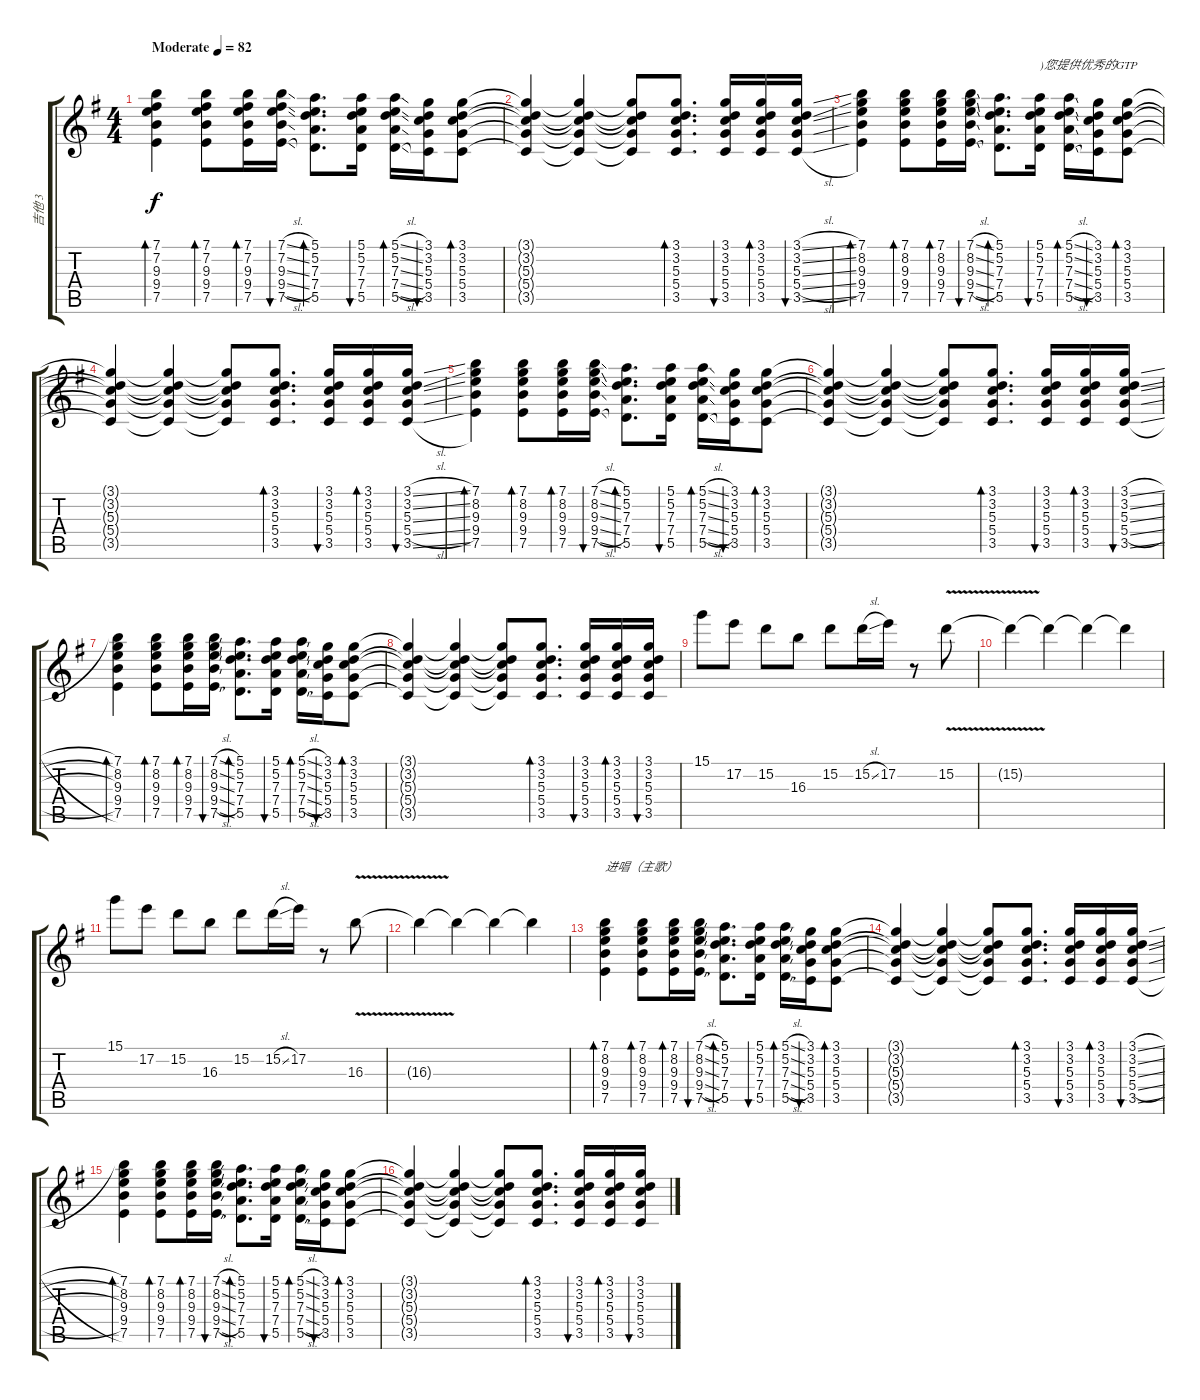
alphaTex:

\track ("吉他 3" "吉他 3") {instrument acousticguitarsteel}
\staff {score tabs}
\tuning (E4 B3 G3 D3 A2 E2) {hide}
\ts (4 4)
\tempo (82 "Moderate")
\clef g2
\ks g
(7.1 7.2 9.3 9.4 7.5).4{bd 30 dy f instrument acousticguitarsteel} (7.1 7.2 9.3 9.4 7.5).8{bd 30} (7.1 7.2 9.3 9.4 7.5).16{bd 30} (7.1{sl} 7.2{sl} 9.3{sl} 9.4{sl} 7.5{sl}).16{bu 30} (5.1 5.2 7.3 7.4 5.5).8{d bd 30} (5.1 5.2 7.3 7.4 5.5).16{bu 30} (5.1{sl} 5.2{sl} 7.3{sl} 7.4{sl} 5.5{sl}).16{bd 30} (3.1 3.2 5.3 5.4 3.5).16{bu 30} (3.1 3.2 5.3 5.4 3.5).8{bd 30} |
(3.1{t} 3.2{t} 5.3{t} 5.4{t} 3.5{t}).4 (3.1{t} 3.2{t} 5.3{t} 5.4{t} 3.5{t}).4 (3.1{t} 3.2{t} 5.3{t} 5.4{t} 3.5{t}).8 (3.1 3.2 5.3 5.4 3.5).8{d bd 30} (3.1 3.2 5.3 5.4 3.5).16{bu 30} (3.1 3.2 5.3 5.4 3.5).16{bd 30} (3.1{sl} 3.2{sl} 5.3{sl} 5.4{sl} 3.5{sl}).16{bu 30} |
(7.1 8.2 9.3 9.4 7.5).4{bd 30} (7.1 8.2 9.3 9.4 7.5).8{bd 30} (7.1 8.2 9.3 9.4 7.5).16{bd 30} (7.1{sl} 8.2{sl} 9.3{sl} 9.4{sl} 7.5{sl}).16{bu 30} (5.1 5.2 7.3 7.4 5.5).8{d bd 30} (5.1 5.2 7.3 7.4 5.5).16{bu 30 txt ")您提供优秀的GTP"} (5.1{sl} 5.2{sl} 7.3{sl} 7.4{sl} 5.5{sl}).16{bd 30} (3.1 3.2 5.3 5.4 3.5).16{bu 30} (3.1 3.2 5.3 5.4 3.5).8{bd 30} |
(3.1{t} 3.2{t} 5.3{t} 5.4{t} 3.5{t}).4 (3.1{t} 3.2{t} 5.3{t} 5.4{t} 3.5{t}).4 (3.1{t} 3.2{t} 5.3{t} 5.4{t} 3.5{t}).8 (3.1 3.2 5.3 5.4 3.5).8{d bd 30} (3.1 3.2 5.3 5.4 3.5).16{bu 30} (3.1 3.2 5.3 5.4 3.5).16{bd 30} (3.1{sl} 3.2{sl} 5.3{sl} 5.4{sl} 3.5{sl}).16{bu 30} |
(7.1 8.2 9.3 9.4 7.5).4{bd 30} (7.1 8.2 9.3 9.4 7.5).8{bd 30} (7.1 8.2 9.3 9.4 7.5).16{bd 30} (7.1{sl} 8.2{sl} 9.3{sl} 9.4{sl} 7.5{sl}).16{bu 30} (5.1 5.2 7.3 7.4 5.5).8{d bd 30} (5.1 5.2 7.3 7.4 5.5).16{bu 30} (5.1{sl} 5.2{sl} 7.3{sl} 7.4{sl} 5.5{sl}).16{bd 30} (3.1 3.2 5.3 5.4 3.5).16{bu 30} (3.1 3.2 5.3 5.4 3.5).8{bd 30} |
(3.1{t} 3.2{t} 5.3{t} 5.4{t} 3.5{t}).4 (3.1{t} 3.2{t} 5.3{t} 5.4{t} 3.5{t}).4 (3.1{t} 3.2{t} 5.3{t} 5.4{t} 3.5{t}).8 (3.1 3.2 5.3 5.4 3.5).8{d bd 30} (3.1 3.2 5.3 5.4 3.5).16{bu 30} (3.1 3.2 5.3 5.4 3.5).16{bd 30} (3.1{sl} 3.2{sl} 5.3{sl} 5.4{sl} 3.5{sl}).16{bu 30} |
(7.1 8.2 9.3 9.4 7.5).4{bd 30} (7.1 8.2 9.3 9.4 7.5).8{bd 30} (7.1 8.2 9.3 9.4 7.5).16{bd 30} (7.1{sl} 8.2{sl} 9.3{sl} 9.4{sl} 7.5{sl}).16{bu 30} (5.1 5.2 7.3 7.4 5.5).8{d bd 30} (5.1 5.2 7.3 7.4 5.5).16{bu 30} (5.1{sl} 5.2{sl} 7.3{sl} 7.4{sl} 5.5{sl}).16{bd 30} (3.1 3.2 5.3 5.4 3.5).16{bu 30} (3.1 3.2 5.3 5.4 3.5).8{bd 30} |
(3.1{t} 3.2{t} 5.3{t} 5.4{t} 3.5{t}).4 (3.1{t} 3.2{t} 5.3{t} 5.4{t} 3.5{t}).4 (3.1{t} 3.2{t} 5.3{t} 5.4{t} 3.5{t}).8 (3.1 3.2 5.3 5.4 3.5).8{d bd 30} (3.1 3.2 5.3 5.4 3.5).16{bu 30} (3.1 3.2 5.3 5.4 3.5).16{bd 30} (3.1 3.2 5.3 5.4 3.5).16{bu 30} |
15.1.8 17.2.8 15.2.8 16.3.8 15.2.8 15.2{sl}.16 17.2.16 r.8 15.2{v}.8 |
15.2{t}.4 15.2{t}.4 15.2{t}.4 15.2{t}.4 |
15.1.8 17.2.8 15.2.8 16.3.8 15.2.8 15.2{sl}.16 17.2.16 r.8 16.3{v}.8 |
16.3{t}.4 16.3{t}.4 16.3{t}.4 16.3{t}.4 |
(7.1 8.2 9.3 9.4 7.5).4{bd 30 txt "进唱（主歌）"} (7.1 8.2 9.3 9.4 7.5).8{bd 30} (7.1 8.2 9.3 9.4 7.5).16{bd 30} (7.1{sl} 8.2{sl} 9.3{sl} 9.4{sl} 7.5{sl}).16{bu 30} (5.1 5.2 7.3 7.4 5.5).8{d bd 30} (5.1 5.2 7.3 7.4 5.5).16{bu 30} (5.1{sl} 5.2{sl} 7.3{sl} 7.4{sl} 5.5{sl}).16{bd 30} (3.1 3.2 5.3 5.4 3.5).16{bu 30} (3.1 3.2 5.3 5.4 3.5).8{bd 30} |
(3.1{t} 3.2{t} 5.3{t} 5.4{t} 3.5{t}).4 (3.1{t} 3.2{t} 5.3{t} 5.4{t} 3.5{t}).4 (3.1{t} 3.2{t} 5.3{t} 5.4{t} 3.5{t}).8 (3.1 3.2 5.3 5.4 3.5).8{d bd 30} (3.1 3.2 5.3 5.4 3.5).16{bu 30} (3.1 3.2 5.3 5.4 3.5).16{bd 30} (3.1{sl} 3.2{sl} 5.3{sl} 5.4{sl} 3.5{sl}).16{bu 30} |
(7.1 8.2 9.3 9.4 7.5).4{bd 30} (7.1 8.2 9.3 9.4 7.5).8{bd 30} (7.1 8.2 9.3 9.4 7.5).16{bd 30} (7.1{sl} 8.2{sl} 9.3{sl} 9.4{sl} 7.5{sl}).16{bu 30} (5.1 5.2 7.3 7.4 5.5).8{d bd 30} (5.1 5.2 7.3 7.4 5.5).16{bu 30} (5.1{sl} 5.2{sl} 7.3{sl} 7.4{sl} 5.5{sl}).16{bd 30} (3.1 3.2 5.3 5.4 3.5).16{bu 30} (3.1 3.2 5.3 5.4 3.5).8{bd 30} |
(3.1{t} 3.2{t} 5.3{t} 5.4{t} 3.5{t}).4 (3.1{t} 3.2{t} 5.3{t} 5.4{t} 3.5{t}).4 (3.1{t} 3.2{t} 5.3{t} 5.4{t} 3.5{t}).8 (3.1 3.2 5.3 5.4 3.5).8{d bd 30} (3.1 3.2 5.3 5.4 3.5).16{bu 30} (3.1 3.2 5.3 5.4 3.5).16{bd 30} (3.1{sl} 3.2{sl} 5.3{sl} 5.4{sl} 3.5{sl}).16{bu 30}
